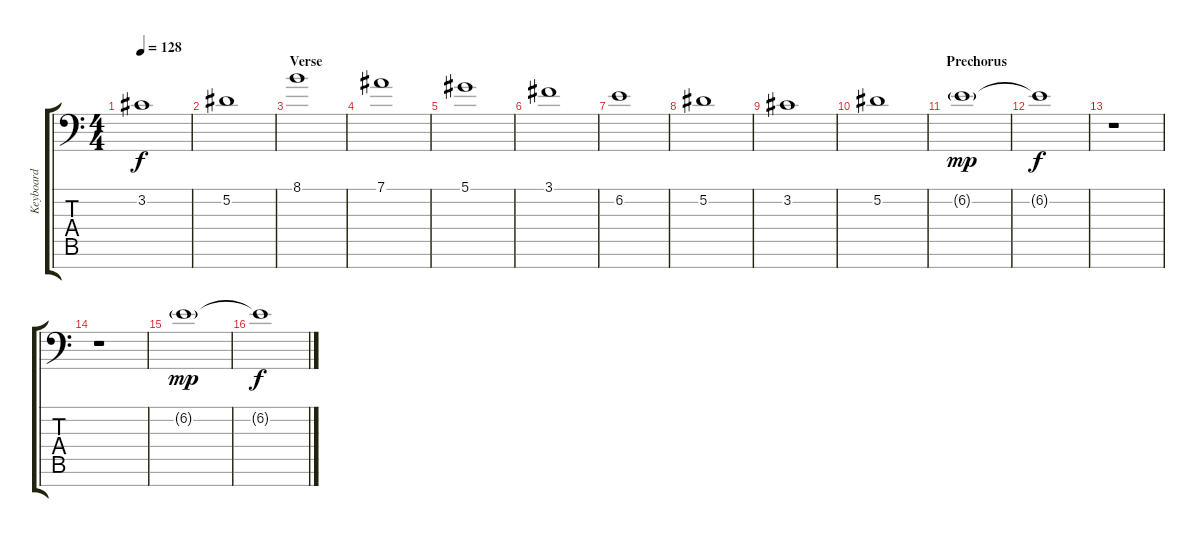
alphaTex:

\track ("Keyboard" "Keyboard") {instrument pad2warm}
\staff {score tabs}
\tuning (Eb4 Bb3 Gb3 Db3 Ab2 Eb2 Bb1) {hide}
\ts (4 4)
\tempo 128
\clef f4
\ks c
3.2.1{dy f} |
5.2.1 |
\section ("" "Verse")
8.1.1 |
7.1.1 |
5.1.1 |
3.1.1 |
6.2.1 |
5.2.1 |
3.2.1 |
5.2.1 |
\section ("" "Prechorus")
6.2{g}.1{dy mp} |
6.2{t}.1{dy f} |
r.1 |
r.1 |
6.2{g}.1{dy mp} |
6.2{t}.1{dy f}
